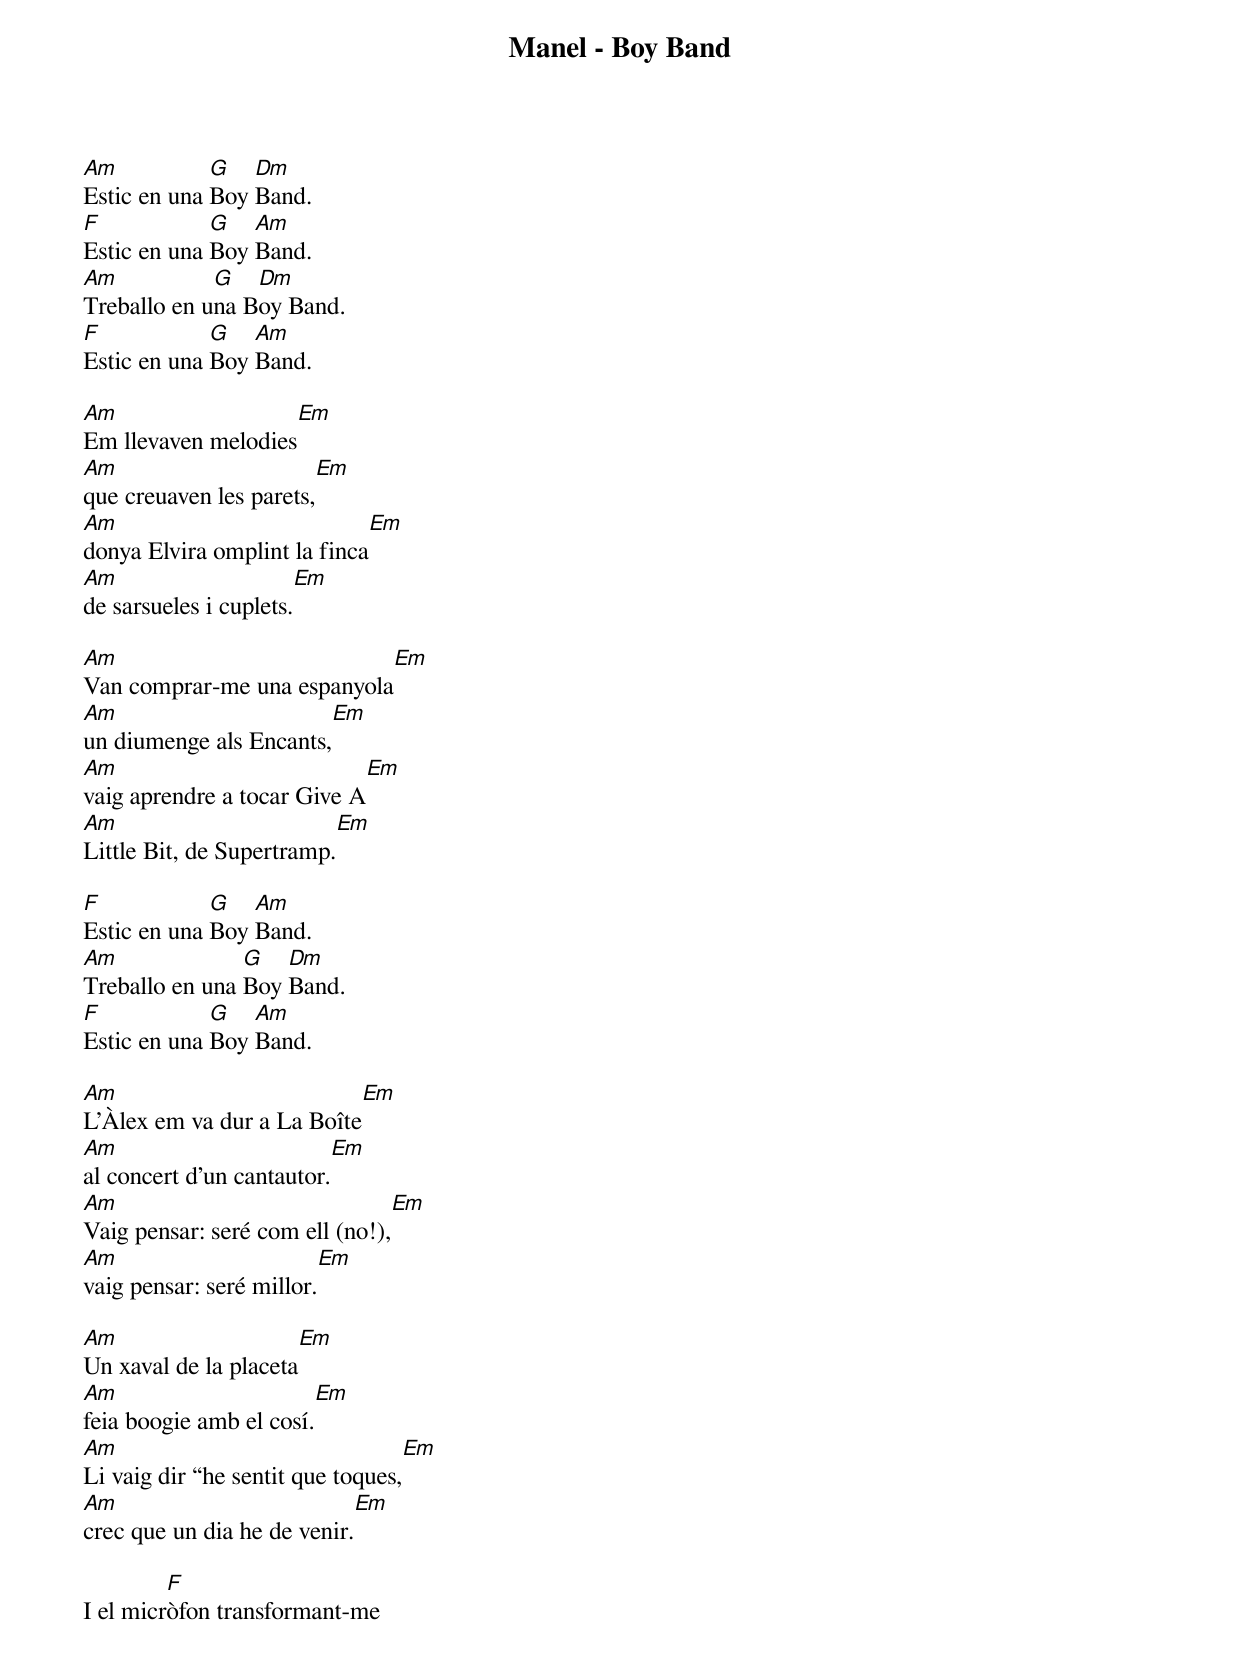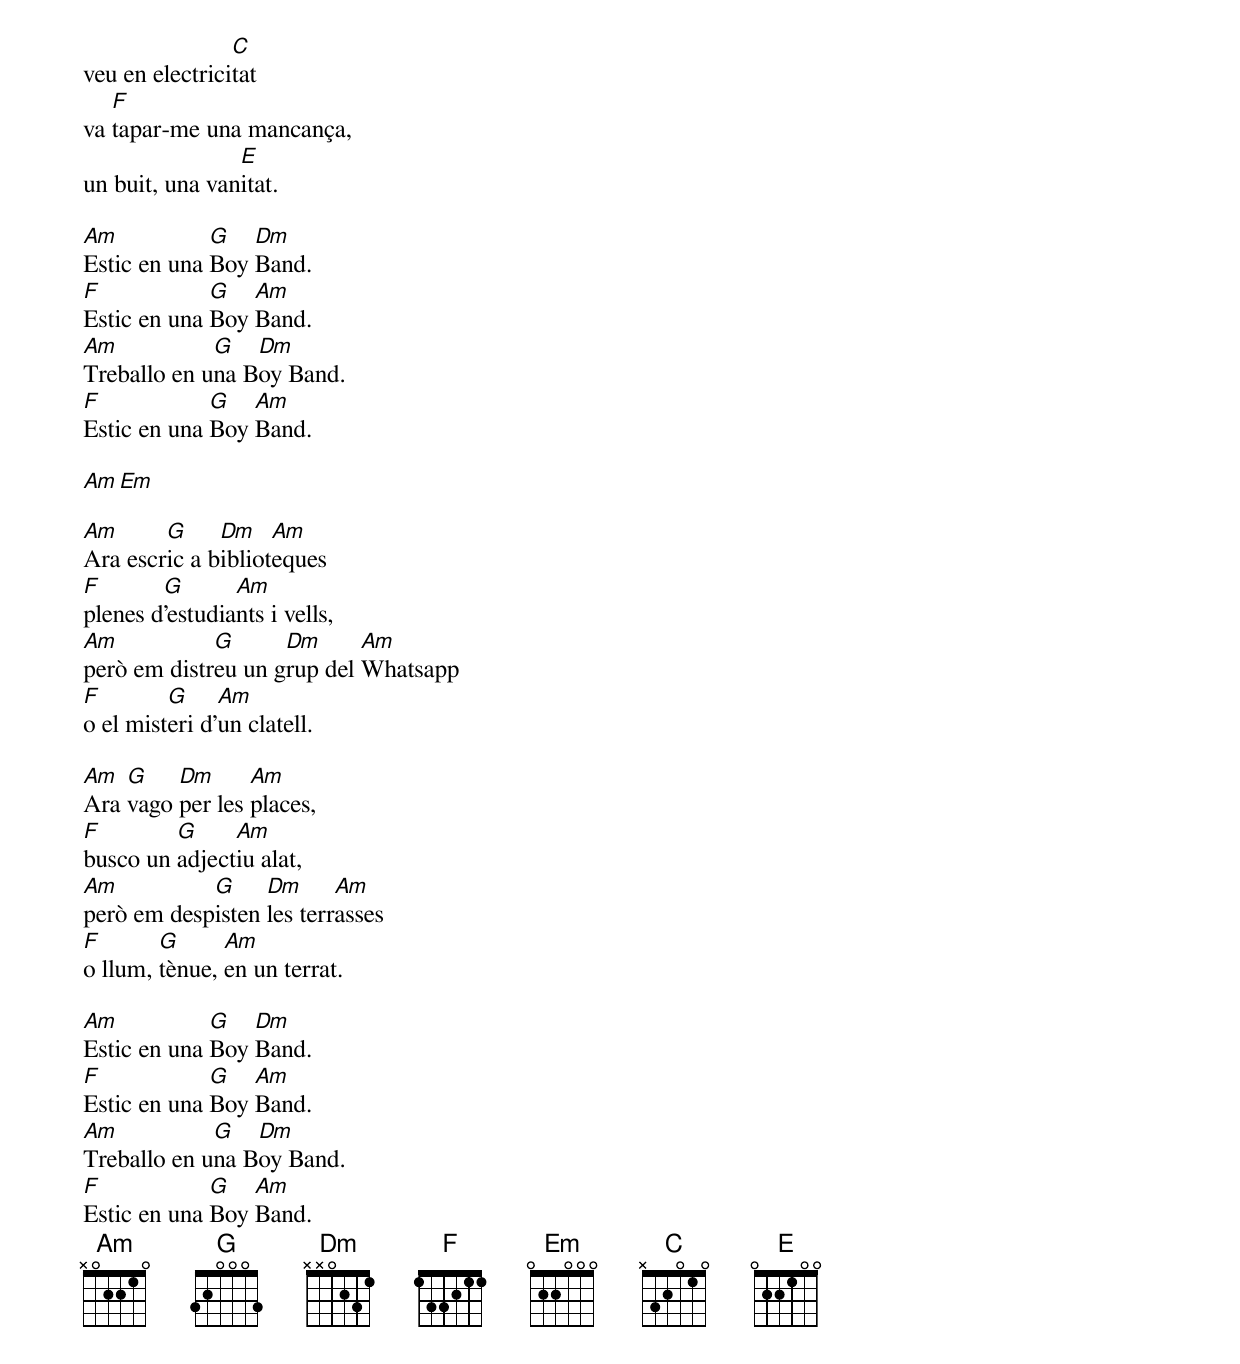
Manel - Boy Band

Am           G   Dm
Estic en una Boy Band.
F            G   Am
Estic en una Boy Band.
Am           G   Dm
Treballo en una Boy Band.
F            G   Am
Estic en una Boy Band.

Am                     Em
Em llevaven melodies
Am                       Em
que creuaven les parets,
Am                            Em
donya Elvira omplint la finca
Am                      Em
de sarsueles i cuplets.

Am                           Em
Van comprar-me una espanyola
Am                        Em
un diumenge als Encants,
Am                            Em
vaig aprendre a tocar Give A
Am                         Em
Little Bit, de Supertramp.

F            G   Am
Estic en una Boy Band.
Am              G   Dm
Treballo en una Boy Band.
F            G   Am
Estic en una Boy Band.

Am                           Em
L'Àlex em va dur a La Boîte
Am                          Em
al concert d'un cantautor.
Am                               Em
Vaig pensar: seré com ell (no!),
Am                          Em
vaig pensar: seré millor.

Am                      Em
Un xaval de la placeta
Am                       Em
feia boogie amb el cosí.
Am                                 Em
Li vaig dir he sentit que toques,
Am                             Em
crec que un dia he de venir.

         F
I el micròfon transformant-me
                C
veu en electricitat
   F
va tapar-me una mancança,
                E
un buit, una vanitat.

Am           G   Dm
Estic en una Boy Band.
F            G   Am
Estic en una Boy Band.
Am           G   Dm
Treballo en una Boy Band.
F            G   Am
Estic en una Boy Band.

Am                  Em

Am      G     Dm    Am
Ara escric a biblioteques
F       G       Am
plenes d'estudiants i vells,
Am           G      Dm      Am
però em distreu un grup del Whatsapp
F        G     Am
o el misteri d'un clatell.

Am  G    Dm      Am
Ara vago per les places,
F        G     Am
busco un adjectiu alat,
Am          G     Dm      Am
però em despisten les terrasses
F       G      Am
o llum, tènue, en un terrat.

Am           G   Dm
Estic en una Boy Band.
F            G   Am
Estic en una Boy Band.
Am           G   Dm
Treballo en una Boy Band.
F            G   Am
Estic en una Boy Band.
